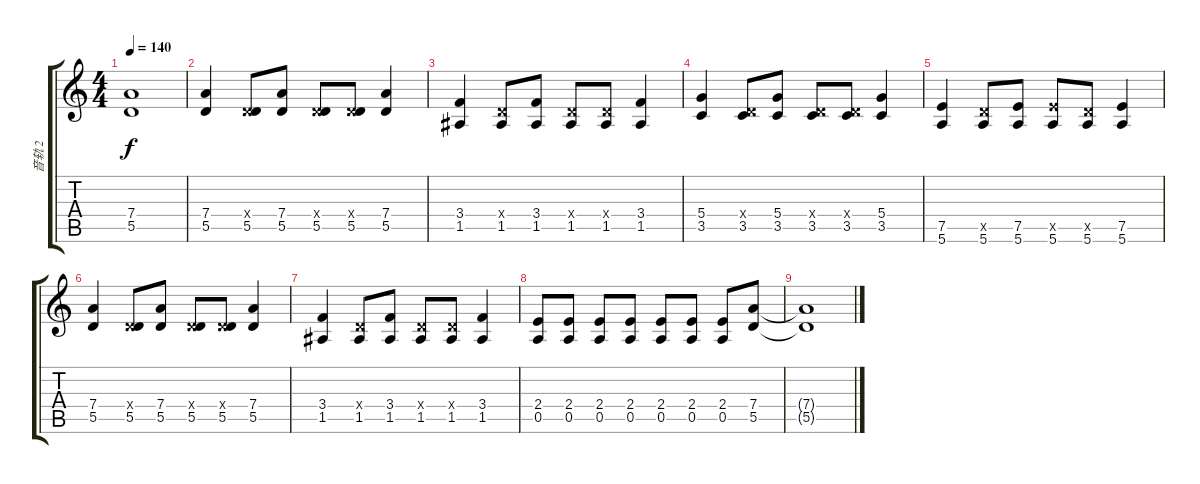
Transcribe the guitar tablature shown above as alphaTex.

\track ("音轨 2" "音轨 2") {instrument overdrivenguitar}
\staff {score tabs}
\tuning (E4 B3 G3 D3 A2 E2) {hide}
\ts (4 4)
\tempo 140
\clef g2
\ks c
(7.4{t} 5.5{t}).1{dy f} |
(7.4 5.5).4 (0.4{x} 5.5).8 (7.4 5.5).8 (0.4{x} 5.5).8 (0.4{x} 5.5).8 (7.4 5.5).4 |
(3.4 1.5).4 (0.4{x} 1.5).8 (3.4 1.5).8 (0.4{x} 1.5).8 (0.4{x} 1.5).8 (3.4 1.5).4 |
(5.4 3.5).4 (0.4{x} 3.5).8 (5.4 3.5).8 (0.4{x} 3.5).8 (0.4{x} 3.5).8 (5.4 3.5).4 |
(7.5 5.6).4 (5.5{x} 5.6).8 (7.5 5.6).8 (7.5{x} 5.6).8 (5.5{x} 5.6).8 (7.5 5.6).4 |
(7.4 5.5).4 (0.4{x} 5.5).8 (7.4 5.5).8 (0.4{x} 5.5).8 (0.4{x} 5.5).8 (7.4 5.5).4 |
(3.4 1.5).4 (0.4{x} 1.5).8 (3.4 1.5).8 (0.4{x} 1.5).8 (0.4{x} 1.5).8 (3.4 1.5).4 |
(2.4 0.5).8 (2.4 0.5).8 (2.4 0.5).8 (2.4 0.5).8 (2.4 0.5).8 (2.4 0.5).8 (2.4 0.5).8 (7.4 5.5).8 |
(7.4{t} 5.5{t}).1
